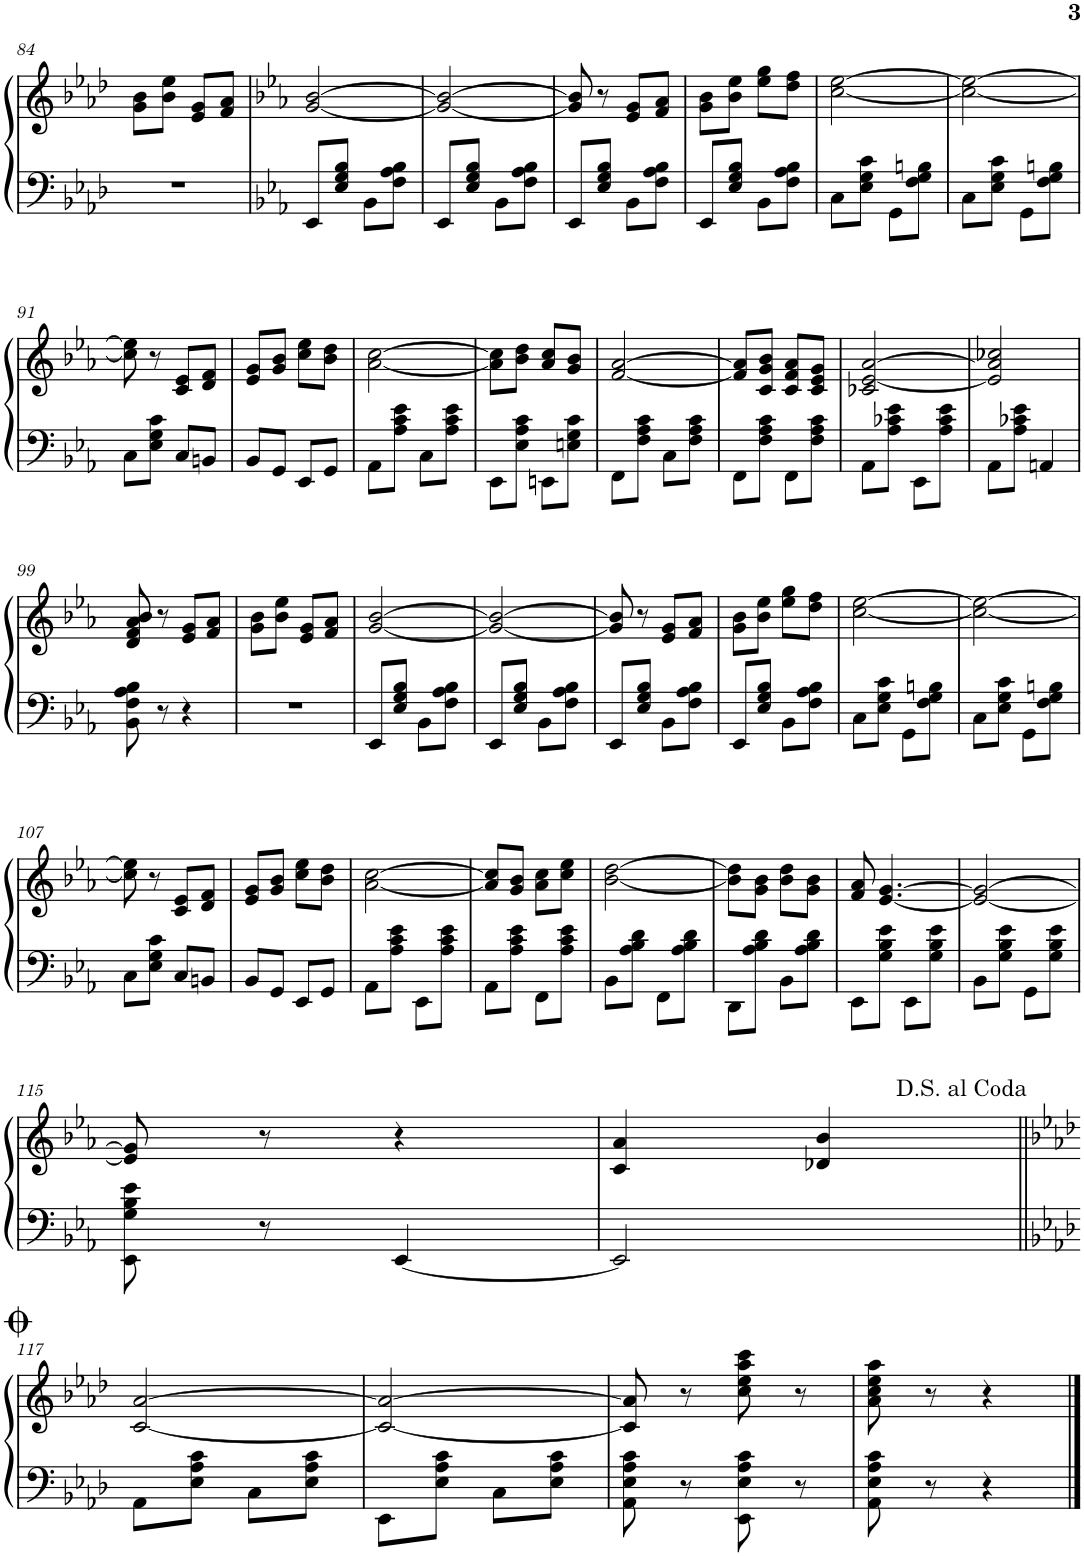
**kern	**kern
*part1	*part1
*staff2	*staff1
*I"Akkordeon	*
*I'Akk.	*
!!LO:PB:g=z
*clefF4	*clefG2
*k[b-e-a-d-]	*k[b-e-a-d-]
*M2/4	*M2/4
=84	=84
2r	8g\ 8b-\L
.	8b-\ 8ee-\J
.	8e-/ 8g/L
.	8f/ 8a-/J
=85	=85
*k[b-e-a-]	*k[b-e-a-]
8EE-/L	[2g/ [2b-/
8E-/ 8G/ 8B-/J	.
8BB-\L	.
8F\ 8A-\ 8B-\J	.
=86	=86
8EE-/L	2g/_ 2b-/_
8E-/ 8G/ 8B-/J	.
8BB-\L	.
8F\ 8A-\ 8B-\J	.
=87	=87
8EE-/L	8g/] 8b-/]
8E-/ 8G/ 8B-/J	8r
8BB-\L	8e-/ 8g/L
8F\ 8A-\ 8B-\J	8f/ 8a-/J
=88	=88
8EE-/L	8g\ 8b-\L
8E-/ 8G/ 8B-/J	8b-\ 8ee-\J
8BB-\L	8ee-\ 8gg\L
8F\ 8A-\ 8B-\J	8dd\ 8ff\J
=89	=89
8C\L	[2cc\ [2ee-\
8E-\ 8G\ 8c\J	.
8GG\L	.
8F\ 8G\ 8Bn\J	.
=90	=90
8C\L	2cc\_ 2ee-\_
8E-\ 8G\ 8c\J	.
8GG\L	.
8F\ 8G\ 8Bn\J	.
!!LO:LB:g=z
=91	=91
8C\L	8cc\] 8ee-\]
8E-\ 8G\ 8c\J	8r
8C/L	8c/ 8e-/L
8BBn/J	8d/ 8f/J
=92	=92
8BB-/L	8e-/ 8g/L
8GG/J	8g/ 8b-/J
8EE-/L	8cc\ 8ee-\L
8GG/J	8b-\ 8dd\J
=93	=93
8AA-\L	[2a-\ [2cc\
8A-\ 8c\ 8e-\J	.
8C\L	.
8A-\ 8c\ 8e-\J	.
=94	=94
8EE-\L	8a-\] 8cc\]L
8E-\ 8A-\ 8c\J	8b-\ 8dd\J
8EEn\L	8a-/ 8cc/L
8En\ 8G\ 8c\J	8g/ 8b-/J
=95	=95
8FF\L	[2f/ [2a-/
8F\ 8A-\ 8c\J	.
8C\L	.
8F\ 8A-\ 8c\J	.
=96	=96
8FF\L	8f/] 8a-/]L
8F\ 8A-\ 8c\J	8c/ 8g/ 8b-/J
8FF\L	8c/ 8f/ 8a-/L
8F\ 8A-\ 8c\J	8c/ 8e-/ 8g/J
=97	=97
8AA-\L	2c-X/ [2e-/ [2a-/
8A-\ 8c-X\ 8e-\J	.
8EE-\L	.
8A-\ 8c-\ 8e-\J	.
=98	=98
8AA-\L	2e-/] 2a-/] 2cc-X/
8A-\ 8c-X\ 8e-\J	.
4AAn/	.
!!LO:LB:g=z
=99	=99
8BB-\ 8F\ 8A-\ 8B-\	8d/ 8f/ 8a-/ 8b-/
8r	8r
4r	8e-/ 8g/L
.	8f/ 8a-/J
=100	=100
2r	8g\ 8b-\L
.	8b-\ 8ee-\J
.	8e-/ 8g/L
.	8f/ 8a-/J
=101	=101
8EE-/L	[2g/ [2b-/
8E-/ 8G/ 8B-/J	.
8BB-\L	.
8F\ 8A-\ 8B-\J	.
=102	=102
8EE-/L	2g/_ 2b-/_
8E-/ 8G/ 8B-/J	.
8BB-\L	.
8F\ 8A-\ 8B-\J	.
=103	=103
8EE-/L	8g/] 8b-/]
8E-/ 8G/ 8B-/J	8r
8BB-\L	8e-/ 8g/L
8F\ 8A-\ 8B-\J	8f/ 8a-/J
=104	=104
8EE-/L	8g\ 8b-\L
8E-/ 8G/ 8B-/J	8b-\ 8ee-\J
8BB-\L	8ee-\ 8gg\L
8F\ 8A-\ 8B-\J	8dd\ 8ff\J
=105	=105
8C\L	[2cc\ [2ee-\
8E-\ 8G\ 8c\J	.
8GG\L	.
8F\ 8G\ 8Bn\J	.
=106	=106
8C\L	2cc\_ 2ee-\_
8E-\ 8G\ 8c\J	.
8GG\L	.
8F\ 8G\ 8Bn\J	.
!!LO:LB:g=z
=107	=107
8C\L	8cc\] 8ee-\]
8E-\ 8G\ 8c\J	8r
8C/L	8c/ 8e-/L
8BBn/J	8d/ 8f/J
=108	=108
8BB-/L	8e-/ 8g/L
8GG/J	8g/ 8b-/J
8EE-/L	8cc\ 8ee-\L
8GG/J	8b-\ 8dd\J
=109	=109
8AA-\L	[2a-\ [2cc\
8A-\ 8c\ 8e-\J	.
8EE-\L	.
8A-\ 8c\ 8e-\J	.
=110	=110
8AA-\L	8a-/] 8cc/]L
8A-\ 8c\ 8e-\J	8g/ 8b-/J
8FF\L	8a-\ 8cc\L
8A-\ 8c\ 8e-\J	8cc\ 8ee-\J
=111	=111
8BB-\L	[2b-\ [2dd\
8A-\ 8B-\ 8d\J	.
8FF\L	.
8A-\ 8B-\ 8d\J	.
=112	=112
8DD\L	8b-\] 8dd\]L
8A-\ 8B-\ 8d\J	8g\ 8b-\J
8BB-\L	8b-\ 8dd\L
8A-\ 8B-\ 8d\J	8g\ 8b-\J
=113	=113
8EE-\L	8f/ 8a-/
8G\ 8B-\ 8e-\J	[4.e-/ [4.g/
8EE-\L	.
8G\ 8B-\ 8e-\J	.
=114	=114
8BB-\L	2e-/_ 2g/_
8G\ 8B-\ 8e-\J	.
8GG\L	.
8G\ 8B-\ 8e-\J	.
!!LO:LB:g=z
=115	=115
8EE-\ 8G\ 8B-\ 8e-\	8e-/] 8g/]
8r	8r
[4EE-/	4r
=116	=116
2EE-/]	4c/ 4a-/
.	4d-X/ 4b-/
!!LO:LB:g=z
=117||	=117||
*k[b-e-a-d-]	*k[b-e-a-d-]
8AA-\L	[2c/ [2a-/
8E-\ 8A-\ 8c\J	.
8C\L	.
8E-\ 8A-\ 8c\J	.
=118	=118
8EE-\L	2c/_ 2a-/_
8E-\ 8A-\ 8c\J	.
8C\L	.
8E-\ 8A-\ 8c\J	.
=119	=119
8AA-\ 8E-\ 8A-\ 8c\	8c/] 8a-/]
8r	8r
8EE-\ 8E-\ 8A-\ 8c\	8cc\ 8ee-\ 8aa-\ 8ccc\
8r	8r
=120	=120
8AA-\ 8E-\ 8A-\ 8c\	8a-\ 8cc\ 8ee-\ 8aa-\
8r	8r
4r	4r
==	==
*-	*-
